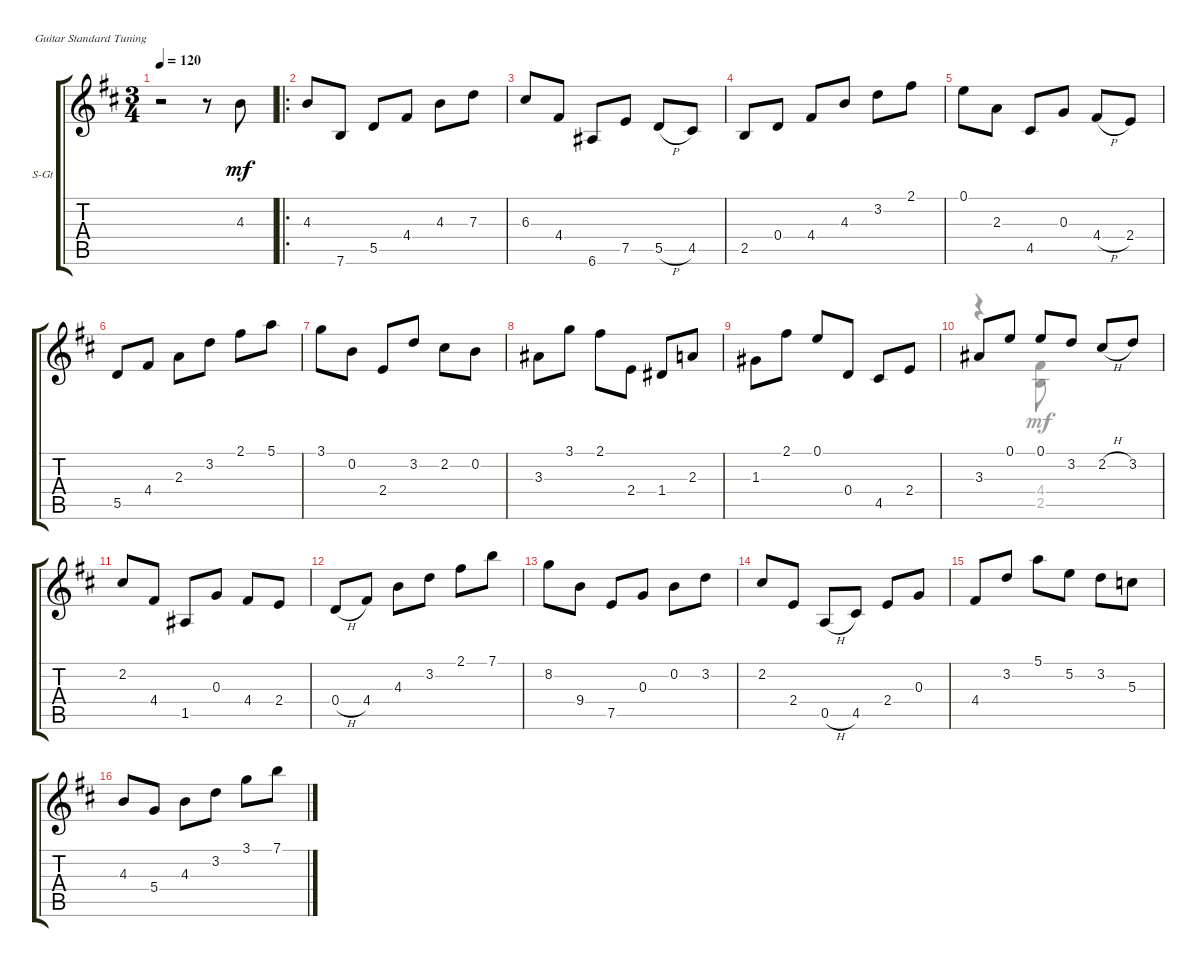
\defaultSystemsLayout 4
\bracketExtendMode groupsimilarinstruments
\firstSystemTrackNameOrientation horizontal
\otherSystemsTrackNameOrientation horizontal
\track ("Steel Guitar" "S-Gt") {instrument acousticguitarsteel}
\staff {score tabs}
\tuning (E4 B3 G3 D3 A2 E2)
\voice
\ts (3 4)
\tempo 120
\clef g2
\ks d
r.2{dy mf instrument acousticguitarsteel} r.8 4.3.8 |
\ro
4.3.8 7.6.8 5.5.8 4.4.8 4.3.8 7.3.8 |
6.3.8 4.4.8 6.6.8 7.5.8 5.5{h}.8 4.5.8 |
2.5.8 0.4.8 4.4.8 4.3.8 3.2.8 2.1.8 |
0.1.8 2.3.8 4.5.8 0.3.8 4.4{h}.8 2.4.8 |
5.5.8 4.4.8 2.3.8 3.2.8 2.1.8 5.1.8 |
3.1.8 0.2.8 2.4.8 3.2.8 2.2.8 0.2.8 |
3.3.8 3.1.8 2.1.8 2.4.8 1.4.8 2.3.8 |
1.3.8 2.1.8 0.1.8 0.4.8 4.5.8 2.4.8 |
3.3.8 0.1.8 0.1.8 3.2.8 2.2{h}.8 3.2.8 |
2.2.8 4.4.8 1.5.8 0.3.8 4.4.8 2.4.8 |
0.4{h}.8 4.4.8 4.3.8 3.2.8 2.1.8 7.1.8 |
8.2.8 9.4.8 7.5.8 0.3.8 0.2.8 3.2.8 |
2.2.8 2.4.8 0.5{h}.8 4.5.8 2.4.8 0.3.8 |
4.4.8 3.2.8 5.1.8 5.2.8 3.2.8 5.3.8 |
4.3.8 5.4.8 4.3.8 3.2.8 3.1.8 7.1.8
\voice
\clef g2
\ottava regular
\simile none
\ks d
|
|
|
|
|
|
|
|
|
r.4 (4.4 2.5).8 |
|
|
|
|
|
